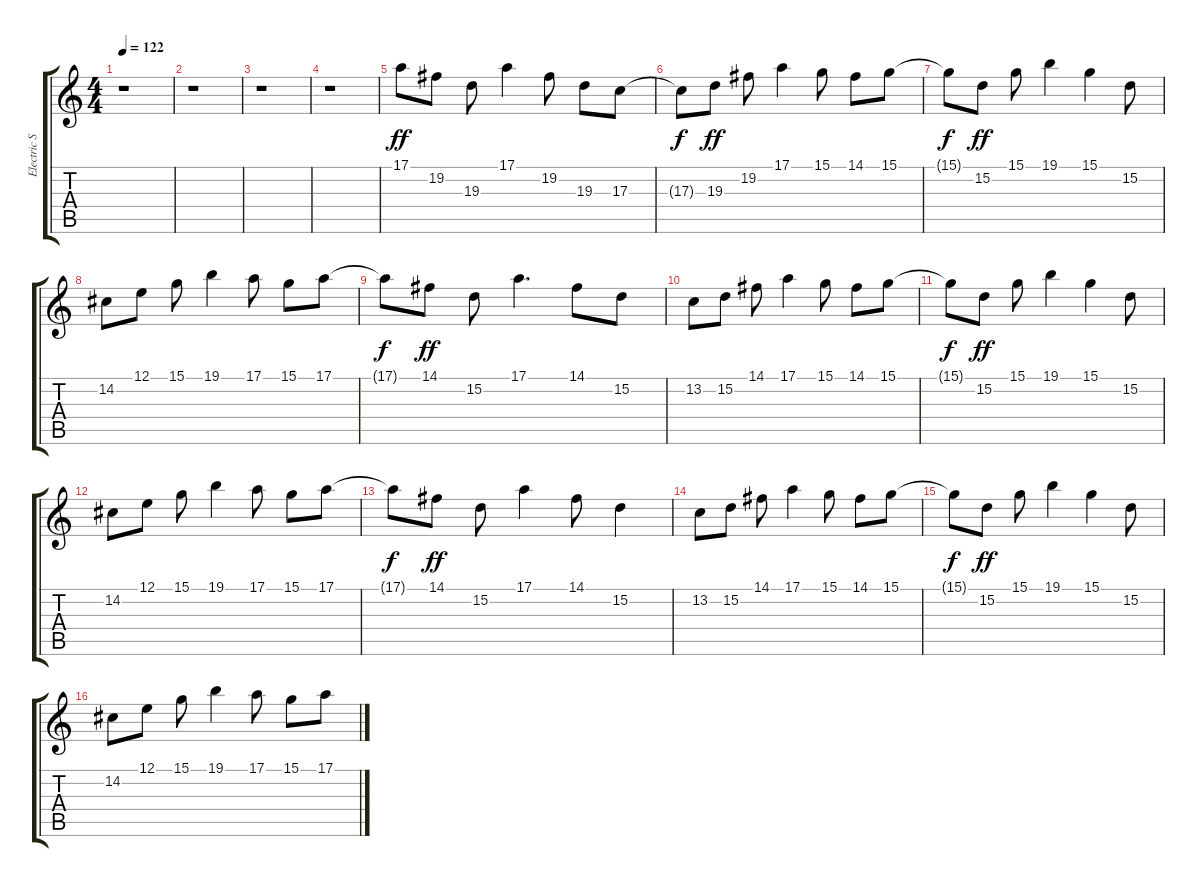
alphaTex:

\track ("Electric Sitar and Flute" "Electric S") {instrument cello}
\staff {score tabs}
\tuning (E4 B3 G3 D3 A2 E2) {hide}
\ts (4 4)
\tempo 122
\clef g2
\ks c
r.1{dy mp} |
r.1 |
r.1 |
r.1 |
17.1.8{dy ff volume 9} 19.2.8 19.3.8 17.1.4 19.2.8 19.3.8 17.3.8 |
17.3{t}.8{dy f} 19.3.8{dy ff} 19.2.8 17.1.4 15.1.8 14.1.8 15.1.8 |
15.1{t}.8{dy f} 15.2.8{dy ff} 15.1.8 19.1.4 15.1.4 15.2.8 |
14.2.8 12.1.8 15.1.8 19.1.4 17.1.8 15.1.8 17.1.8 |
17.1{t}.8{dy f} 14.1.8{dy ff} 15.2.8 17.1.4{d} 14.1.8 15.2.8 |
13.2.8 15.2.8 14.1.8 17.1.4 15.1.8 14.1.8 15.1.8 |
15.1{t}.8{dy f} 15.2.8{dy ff} 15.1.8 19.1.4 15.1.4 15.2.8 |
14.2.8 12.1.8 15.1.8 19.1.4 17.1.8 15.1.8 17.1.8 |
17.1{t}.8{dy f} 14.1.8{dy ff} 15.2.8 17.1.4 14.1.8 15.2.4 |
13.2.8 15.2.8 14.1.8 17.1.4 15.1.8 14.1.8 15.1.8 |
15.1{t}.8{dy f} 15.2.8{dy ff} 15.1.8 19.1.4 15.1.4 15.2.8 |
14.2.8 12.1.8 15.1.8 19.1.4 17.1.8 15.1.8 17.1.8
